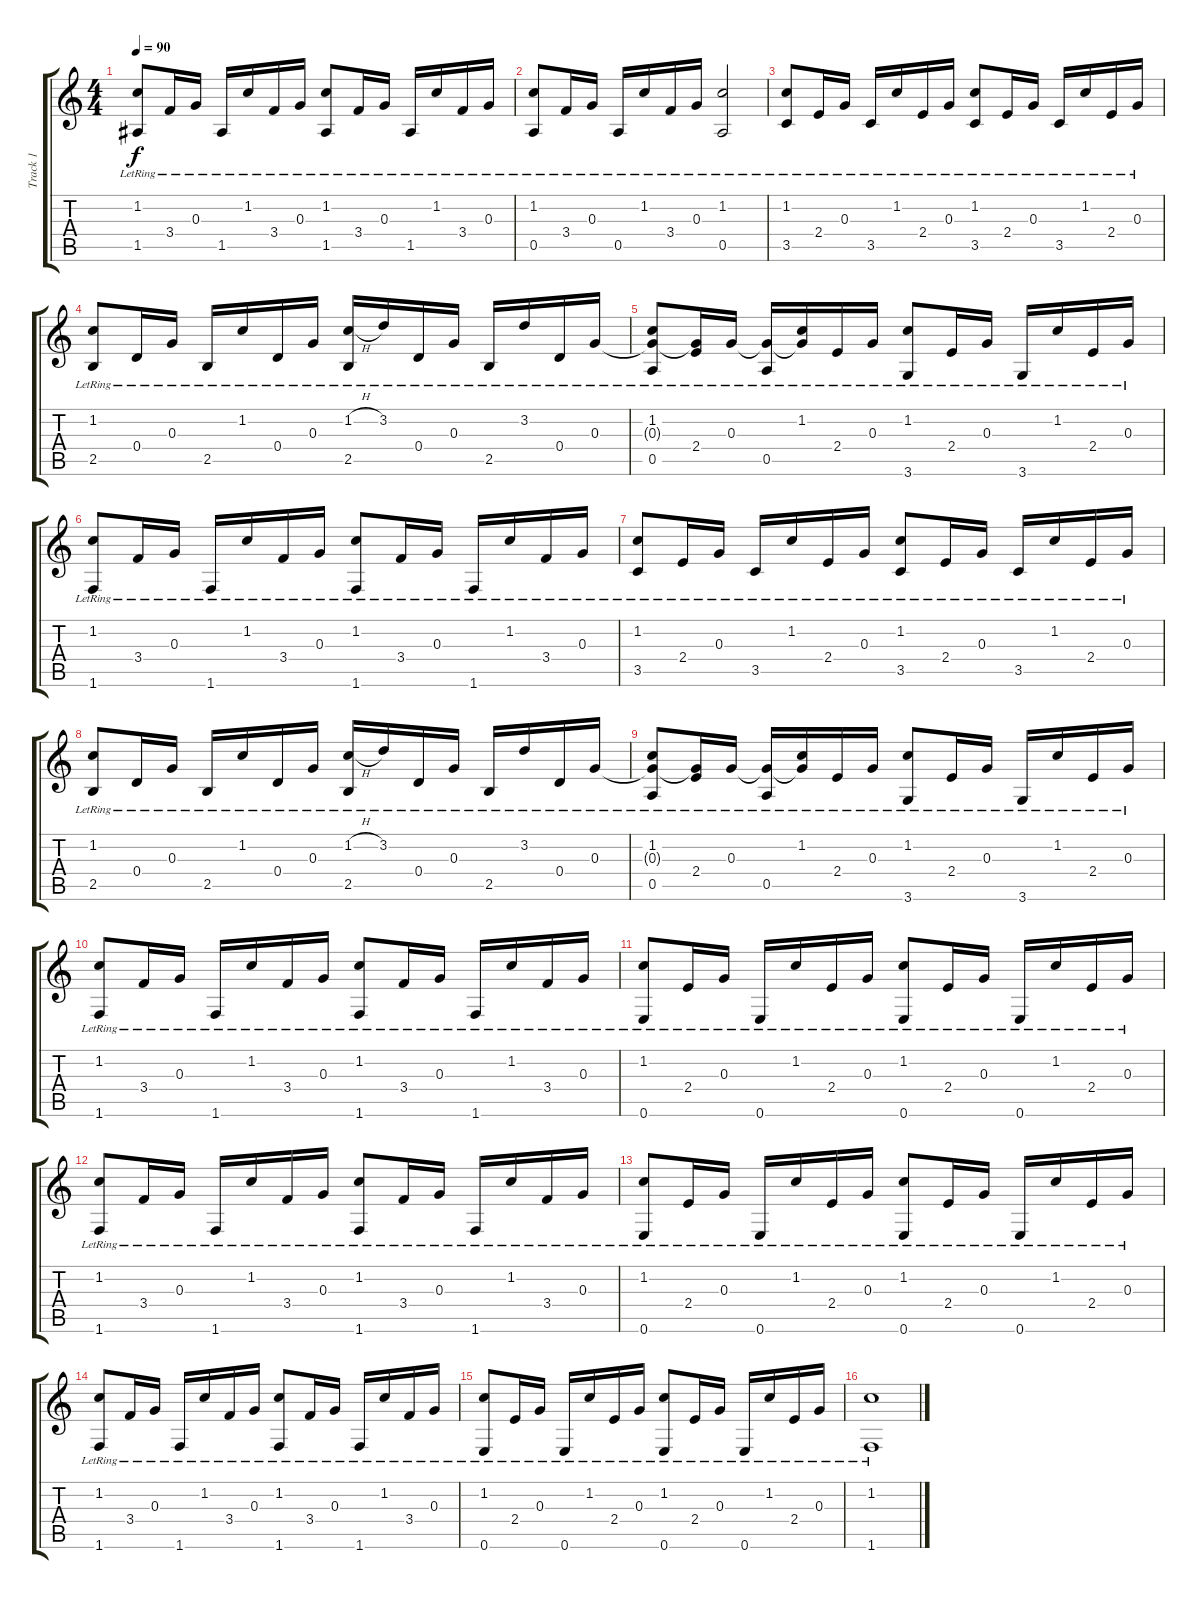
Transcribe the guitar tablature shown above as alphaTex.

\track ("Track 1" "Track 1") {instrument acousticguitarsteel}
\staff {score tabs}
\tuning (E4 B3 G3 D3 A2 E2) {hide}
\ts (4 4)
\tempo 90
\clef g2
\ks c
(1.2{lr} 1.5{lr}).8{dy f} 3.4{lr}.16 0.3{lr}.16 1.5{lr}.16 1.2{lr}.16 3.4{lr}.16 0.3{lr}.16 (1.2{lr} 1.5{lr}).8 3.4{lr}.16 0.3{lr}.16 1.5{lr}.16 1.2{lr}.16 3.4{lr}.16 0.3{lr}.16 |
(1.2{lr} 0.5{lr}).8 3.4{lr}.16 0.3{lr}.16 0.5{lr}.16 1.2{lr}.16 3.4{lr}.16 0.3{lr}.16 (1.2{lr} 0.5{lr}).2 |
(1.2{lr} 3.5{lr}).8 2.4{lr}.16 0.3{lr}.16 3.5{lr}.16 1.2{lr}.16 2.4{lr}.16 0.3{lr}.16 (1.2{lr} 3.5{lr}).8 2.4{lr}.16 0.3{lr}.16 3.5{lr}.16 1.2{lr}.16 2.4{lr}.16 0.3{lr}.16 |
(1.2{lr} 2.5{lr}).8 0.4{lr}.16 0.3{lr}.16 2.5{lr}.16 1.2{lr}.16 0.4{lr}.16 0.3{lr}.16 (1.2{h lr} 2.5{lr}).16 3.2{lr}.16 0.4{lr}.16 0.3{lr}.16 2.5{lr}.16 3.2{lr}.16 0.4{lr}.16 0.3{lr}.16 |
(1.2{lr} 0.3{t} 0.5{lr}).8 (0.3{t} 2.4{lr}).16 0.3{lr}.16 (0.3{t} 0.5{lr}).16 (1.2{lr} 0.3{t}).16 2.4{lr}.16 0.3{lr}.16 (1.2{lr} 3.6{lr}).8 2.4{lr}.16 0.3{lr}.16 3.6{lr}.16 1.2{lr}.16 2.4{lr}.16 0.3{lr}.16 |
(1.2{lr} 1.6{lr}).8 3.4{lr}.16 0.3{lr}.16 1.6{lr}.16 1.2{lr}.16 3.4{lr}.16 0.3{lr}.16 (1.2{lr} 1.6{lr}).8 3.4{lr}.16 0.3{lr}.16 1.6{lr}.16 1.2{lr}.16 3.4{lr}.16 0.3{lr}.16 |
(1.2{lr} 3.5{lr}).8 2.4{lr}.16 0.3{lr}.16 3.5{lr}.16 1.2{lr}.16 2.4{lr}.16 0.3{lr}.16 (1.2{lr} 3.5{lr}).8 2.4{lr}.16 0.3{lr}.16 3.5{lr}.16 1.2{lr}.16 2.4{lr}.16 0.3{lr}.16 |
(1.2{lr} 2.5{lr}).8 0.4{lr}.16 0.3{lr}.16 2.5{lr}.16 1.2{lr}.16 0.4{lr}.16 0.3{lr}.16 (1.2{h lr} 2.5{lr}).16 3.2{lr}.16 0.4{lr}.16 0.3{lr}.16 2.5{lr}.16 3.2{lr}.16 0.4{lr}.16 0.3{lr}.16 |
(1.2{lr} 0.3{t} 0.5{lr}).8 (0.3{t} 2.4{lr}).16 0.3{lr}.16 (0.3{t} 0.5{lr}).16 (1.2{lr} 0.3{t}).16 2.4{lr}.16 0.3{lr}.16 (1.2{lr} 3.6{lr}).8 2.4{lr}.16 0.3{lr}.16 3.6{lr}.16 1.2{lr}.16 2.4{lr}.16 0.3{lr}.16 |
(1.2{lr} 1.6{lr}).8 3.4{lr}.16 0.3{lr}.16 1.6{lr}.16 1.2{lr}.16 3.4{lr}.16 0.3{lr}.16 (1.2{lr} 1.6{lr}).8 3.4{lr}.16 0.3{lr}.16 1.6{lr}.16 1.2{lr}.16 3.4{lr}.16 0.3{lr}.16 |
(1.2{lr} 0.6{lr}).8 2.4{lr}.16 0.3{lr}.16 0.6{lr}.16 1.2{lr}.16 2.4{lr}.16 0.3{lr}.16 (1.2{lr} 0.6{lr}).8 2.4{lr}.16 0.3{lr}.16 0.6{lr}.16 1.2{lr}.16 2.4{lr}.16 0.3{lr}.16 |
(1.2{lr} 1.6{lr}).8 3.4{lr}.16 0.3{lr}.16 1.6{lr}.16 1.2{lr}.16 3.4{lr}.16 0.3{lr}.16 (1.2{lr} 1.6{lr}).8 3.4{lr}.16 0.3{lr}.16 1.6{lr}.16 1.2{lr}.16 3.4{lr}.16 0.3{lr}.16 |
(1.2{lr} 0.6{lr}).8 2.4{lr}.16 0.3{lr}.16 0.6{lr}.16 1.2{lr}.16 2.4{lr}.16 0.3{lr}.16 (1.2{lr} 0.6{lr}).8 2.4{lr}.16 0.3{lr}.16 0.6{lr}.16 1.2{lr}.16 2.4{lr}.16 0.3{lr}.16 |
(1.2{lr} 1.6{lr}).8 3.4{lr}.16 0.3{lr}.16 1.6{lr}.16 1.2{lr}.16 3.4{lr}.16 0.3{lr}.16 (1.2{lr} 1.6{lr}).8 3.4{lr}.16 0.3{lr}.16 1.6{lr}.16 1.2{lr}.16 3.4{lr}.16 0.3{lr}.16 |
(1.2{lr} 0.6{lr}).8 2.4{lr}.16 0.3{lr}.16 0.6{lr}.16 1.2{lr}.16 2.4{lr}.16 0.3{lr}.16 (1.2{lr} 0.6{lr}).8 2.4{lr}.16 0.3{lr}.16 0.6{lr}.16 1.2{lr}.16 2.4{lr}.16 0.3{lr}.16 |
(1.2{lr} 1.6).1
